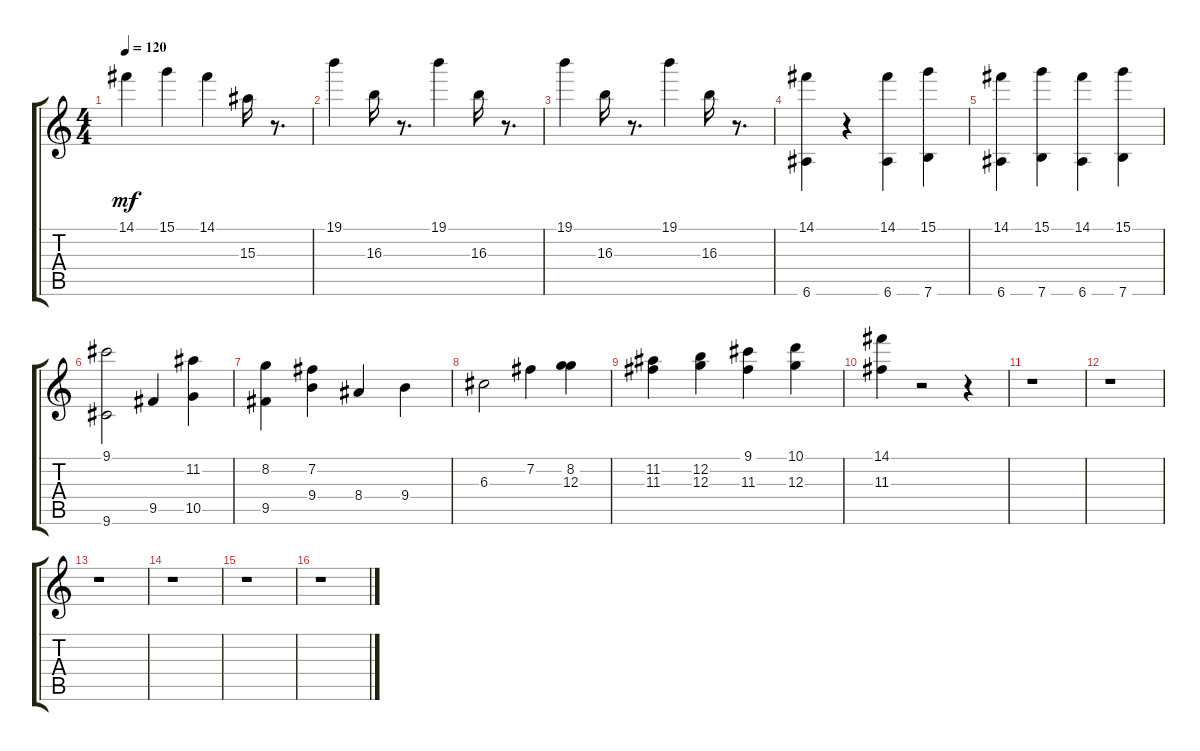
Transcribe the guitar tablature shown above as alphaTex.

\track "" {instrument electricbasspick}
\staff {score tabs}
\tuning (E4 B3 G3 D3 A2 E2) {hide}
\ts (4 4)
\tempo 120
\clef g2
\ks c
14.1.4{dy mf} 15.1.4 14.1.4 15.3.16 r.8{d} |
19.1.4 16.3.16 r.8{d} 19.1.4 16.3.16 r.8{d} |
19.1.4 16.3.16 r.8{d} 19.1.4 16.3.16 r.8{d} |
(14.1 6.6).4 r.4 (14.1 6.6).4 (15.1 7.6).4 |
(14.1 6.6).4 (15.1 7.6).4 (14.1 6.6).4 (15.1 7.6).4 |
(9.1 9.6).2 9.5.4 (11.2 10.5).4 |
(8.2 9.5).4 (7.2 9.4).4 8.4.4 9.4.4 |
6.3.2 7.2.4 (8.2 12.3).4 |
(11.2 11.3).4 (12.2 12.3).4 (9.1 11.3).4 (10.1 12.3).4 |
(14.1 11.3).4 r.2 r.4 |
r.1 |
r.1 |
r.1 |
r.1 |
r.1 |
r.1
